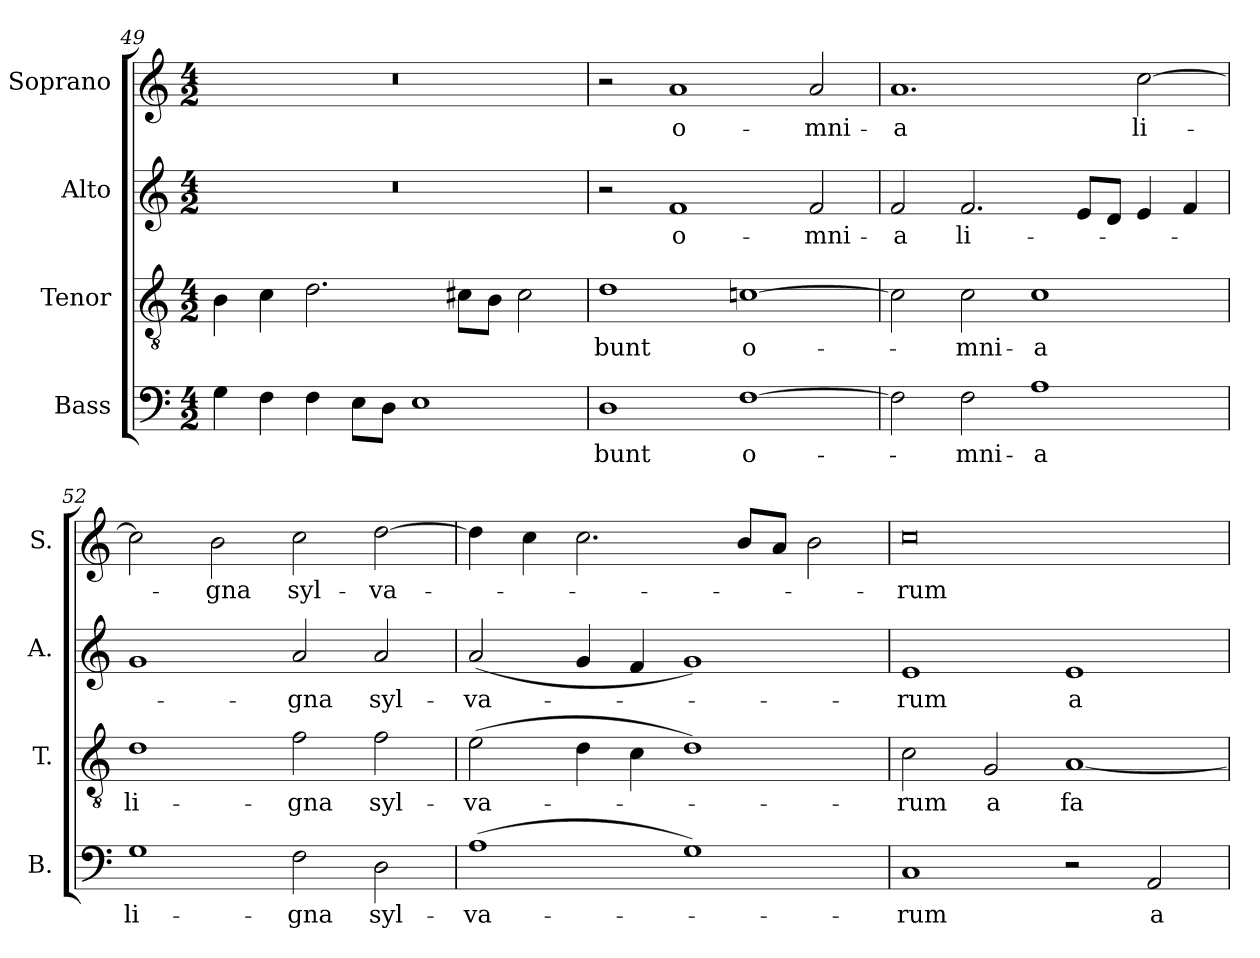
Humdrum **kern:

**kern	**text	**kern	**text	**kern	**text	**kern	**text
*part4	*part4	*part3	*part3	*part2	*part2	*part1	*part1
*staff4	*staff4	*staff3	*staff3	*staff2	*staff2	*staff1	*staff1
*I"Bass	*	*I"Tenor	*	*I"Alto	*	*I"Soprano	*
*I'B.	*	*I'T.	*	*I'A.	*	*I'S.	*
*clefF4	*	*clefGv2	*	*clefG2	*	*clefG2	*
*	*	*ITrd7c12	*	*	*	*	*
*k[]	*	*k[]	*	*k[]	*	*k[]	*
*C:	*	*C:	*	*C:	*	*C:	*
*M4/2	*	*M4/2	*	*M4/2	*	*M4/2	*
=49	=49	=49	=49	=49	=49	=49	=49
!	!	!	!	!LO:N:vis=1	!	!LO:N:vis=1	!
4Gi\	.	4BBi\	.	0r	.	0r	.
4Fi\	.	4Ci\	.	.	.	.	.
4Fi\	.	2.Di\	.	.	.	.	.
8Ei\L	.	.	.	.	.	.	.
8Di\J	.	.	.	.	.	.	.
1Ei	.	.	.	.	.	.	.
.	.	8C#Xi\L	.	.	.	.	.
.	.	8BBi\J	.	.	.	.	.
.	.	2C#i\	.	.	.	.	.
!!LO:LB:g=z
=50	=50	=50	=50	=50	=50	=50	=50
!	!LO:LY:b:color=#000000	!	!	!	!	!	!
!	!	!	!LO:LY:b:color=#000000	!	!	!	!
1Di	-bunt	1Di	-bunt	2r	.	2r	.
!	!	!	!	!	!LO:LY:b:color=#000000	!	!
!	!	!	!	!	!	!	!LO:LY:b:color=#000000
.	.	.	.	1fi	o-	1ai	o-
!	!LO:LY:b:color=#000000	!	!	!	!	!	!
!	!	!	!LO:LY:b:color=#000000	!	!	!	!
[1Fi	o-	[1Cni	o-	.	.	.	.
!	!	!	!	!	!LO:LY:b:color=#000000	!	!
!	!	!	!	!	!	!	!LO:LY:b:color=#000000
.	.	.	.	2fi/	-mni-	2ai/	-mni-
=51	=51	=51	=51	=51	=51	=51	=51
!	!	!	!	!	!LO:LY:b:color=#000000	!	!
!	!	!	!	!	!	!	!LO:LY:b:color=#000000
2Fi\]	.	2Ci\]	.	2fi/	-a	1.ai	-a
!	!LO:LY:b:color=#000000	!	!	!	!	!	!
!	!	!	!LO:LY:b:color=#000000	!	!	!	!
!	!	!	!	!	!LO:LY:b:color=#000000	!	!
2Fi\	-mni-	2Ci\	-mni-	2.fi/	li-	.	.
!	!LO:LY:b:color=#000000	!	!	!	!	!	!
!	!	!	!LO:LY:b:color=#000000	!	!	!	!
1Ai	-a	1Ci	-a	.	.	.	.
.	.	.	.	8ei/L	.	.	.
.	.	.	.	8di/J	.	.	.
!	!	!	!	!	!	!	!LO:LY:b:color=#000000
.	.	.	.	4ei/	.	[2cci\	li-
.	.	.	.	4fi/	.	.	.
=52	=52	=52	=52	=52	=52	=52	=52
!	!LO:LY:b:color=#000000	!	!	!	!	!	!
!	!	!	!LO:LY:b:color=#000000	!	!	!	!
1Gi	li-	1Di	li-	1gi	.	2cci\]	.
!	!	!	!	!	!	!	!LO:LY:b:color=#000000
.	.	.	.	.	.	2bi\	-gna
!	!LO:LY:b:color=#000000	!	!	!	!	!	!
!	!	!	!LO:LY:b:color=#000000	!	!	!	!
!	!	!	!	!	!LO:LY:b:color=#000000	!	!
!	!	!	!	!	!	!	!LO:LY:b:color=#000000
2Fi\	-gna	2Fi\	-gna	2ai/	-gna	2cci\	syl-
!	!LO:LY:b:color=#000000	!	!	!	!	!	!
!	!	!	!LO:LY:b:color=#000000	!	!	!	!
!	!	!	!	!	!LO:LY:b:color=#000000	!	!
!	!	!	!	!	!	!	!LO:LY:b:color=#000000
2Di\	syl-	2Fi\	syl-	2ai/	syl-	[2ddi\	-va-
=53	=53	=53	=53	=53	=53	=53	=53
!	!LO:LY:b:color=#000000	!	!	!	!	!	!
!	!	!	!LO:LY:b:color=#000000	!	!	!	!
!	!	!	!	!	!LO:LY:b:color=#000000	!	!
(1Ai	-va-	(2Ei\	-va-	(2ai/	-va-	4ddi\]	.
.	.	.	.	.	.	4cci\	.
.	.	4Di\	.	4gi/	.	2.cci\	.
.	.	4Ci\	.	4fi/	.	.	.
1Gi)	.	1Di)	.	1gi)	.	.	.
.	.	.	.	.	.	8bi/L	.
.	.	.	.	.	.	8ai/J	.
.	.	.	.	.	.	2bi\	.
=54	=54	=54	=54	=54	=54	=54	=54
!	!LO:LY:b:color=#000000	!	!	!	!	!	!
!	!	!	!LO:LY:b:color=#000000	!	!	!	!
!	!	!	!	!	!LO:LY:b:color=#000000	!	!
!	!	!	!	!	!	!	!LO:LY:b:color=#000000
1Ci	-rum	2Ci\	-rum	1ei	-rum	0cci	-rum
!	!	!	!LO:LY:b:color=#000000	!	!	!	!
.	.	2GGi/	a	.	.	.	.
!	!	!	!LO:LY:b:color=#000000	!	!	!	!
!	!	!	!	!	!LO:LY:b:color=#000000	!	!
2r	.	[1AAi	fa-	1ei	a	.	.
!	!LO:LY:b:color=#000000	!	!	!	!	!	!
2AAi/	a	.	.	.	.	.	.
=	=	=	=	=	=	=	=
*-	*-	*-	*-	*-	*-	*-	*-
